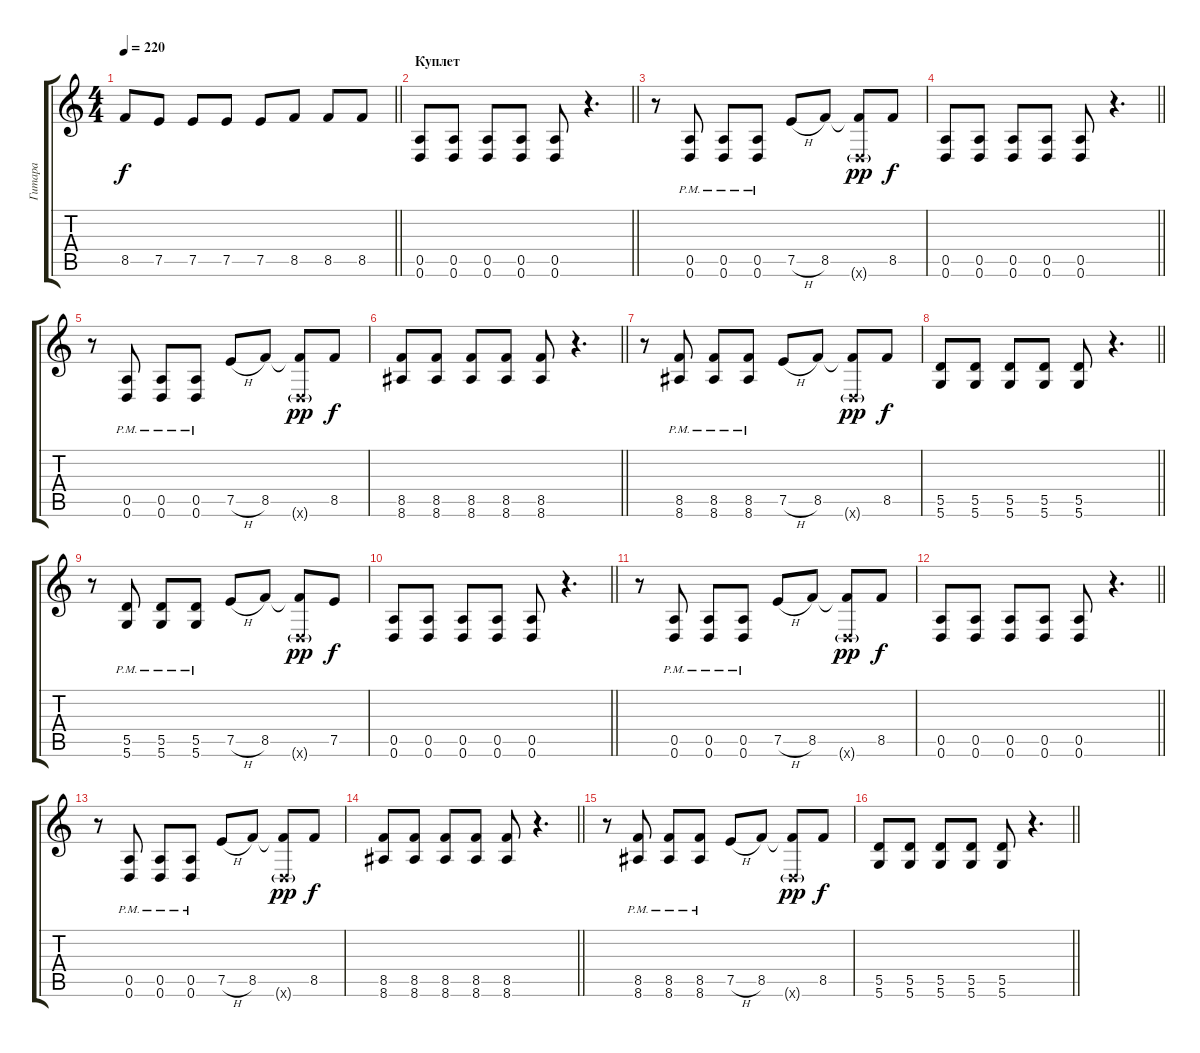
\track ("Гитара" "Гитара") {instrument distortionguitar}
\staff {score tabs}
\tuning (E4 B3 G3 D3 A2 D2) {hide}
\ts (4 4)
\tempo 220
\clef g2
\barLineRight lightlight
\ks c
8.5.8{dy f} 7.5.8 7.5.8 7.5.8 7.5.8 8.5.8 8.5.8 8.5.8 |
\section ("" "Куплет")
\barLineRight lightlight
(0.5 0.6).8 (0.5 0.6).8 (0.5 0.6).8 (0.5 0.6).8 (0.5 0.6).8 r.4{d} |
r.8 (0.5{pm} 0.6{pm}).8 (0.5{pm} 0.6{pm}).8 (0.5{pm} 0.6{pm}).8 7.5{h}.8 8.5.8 (8.5{t} 0.6{g x}).8{dy pp} 8.5.8{dy f} |
\barLineRight lightlight
(0.5 0.6).8 (0.5 0.6).8 (0.5 0.6).8 (0.5 0.6).8 (0.5 0.6).8 r.4{d} |
r.8 (0.5{pm} 0.6{pm}).8 (0.5{pm} 0.6{pm}).8 (0.5{pm} 0.6{pm}).8 7.5{h}.8 8.5.8 (8.5{t} 0.6{g x}).8{dy pp} 8.5.8{dy f} |
\barLineRight lightlight
(8.5 8.6).8 (8.5 8.6).8 (8.5 8.6).8 (8.5 8.6).8 (8.5 8.6).8 r.4{d} |
r.8 (8.5{pm} 8.6{pm}).8 (8.5{pm} 8.6{pm}).8 (8.5{pm} 8.6{pm}).8 7.5{h}.8 8.5.8 (8.5{t} 0.6{g x}).8{dy pp} 8.5.8{dy f} |
\barLineRight lightlight
(5.5 5.6).8 (5.5 5.6).8 (5.5 5.6).8 (5.5 5.6).8 (5.5 5.6).8 r.4{d} |
r.8 (5.5{pm} 5.6{pm}).8 (5.5{pm} 5.6{pm}).8 (5.5{pm} 5.6{pm}).8 7.5{h}.8 8.5.8 (8.5{t} 0.6{g x}).8{dy pp} 7.5.8{dy f} |
\barLineRight lightlight
(0.5 0.6).8 (0.5 0.6).8 (0.5 0.6).8 (0.5 0.6).8 (0.5 0.6).8 r.4{d} |
r.8 (0.5{pm} 0.6{pm}).8 (0.5{pm} 0.6{pm}).8 (0.5{pm} 0.6{pm}).8 7.5{h}.8 8.5.8 (8.5{t} 0.6{g x}).8{dy pp} 8.5.8{dy f} |
\barLineRight lightlight
(0.5 0.6).8 (0.5 0.6).8 (0.5 0.6).8 (0.5 0.6).8 (0.5 0.6).8 r.4{d} |
r.8 (0.5{pm} 0.6{pm}).8 (0.5{pm} 0.6{pm}).8 (0.5{pm} 0.6{pm}).8 7.5{h}.8 8.5.8 (8.5{t} 0.6{g x}).8{dy pp} 8.5.8{dy f} |
\barLineRight lightlight
(8.5 8.6).8 (8.5 8.6).8 (8.5 8.6).8 (8.5 8.6).8 (8.5 8.6).8 r.4{d} |
r.8 (8.5{pm} 8.6{pm}).8 (8.5{pm} 8.6{pm}).8 (8.5{pm} 8.6{pm}).8 7.5{h}.8 8.5.8 (8.5{t} 0.6{g x}).8{dy pp} 8.5.8{dy f} |
\barLineRight lightlight
(5.5 5.6).8 (5.5 5.6).8 (5.5 5.6).8 (5.5 5.6).8 (5.5 5.6).8 r.4{d}
